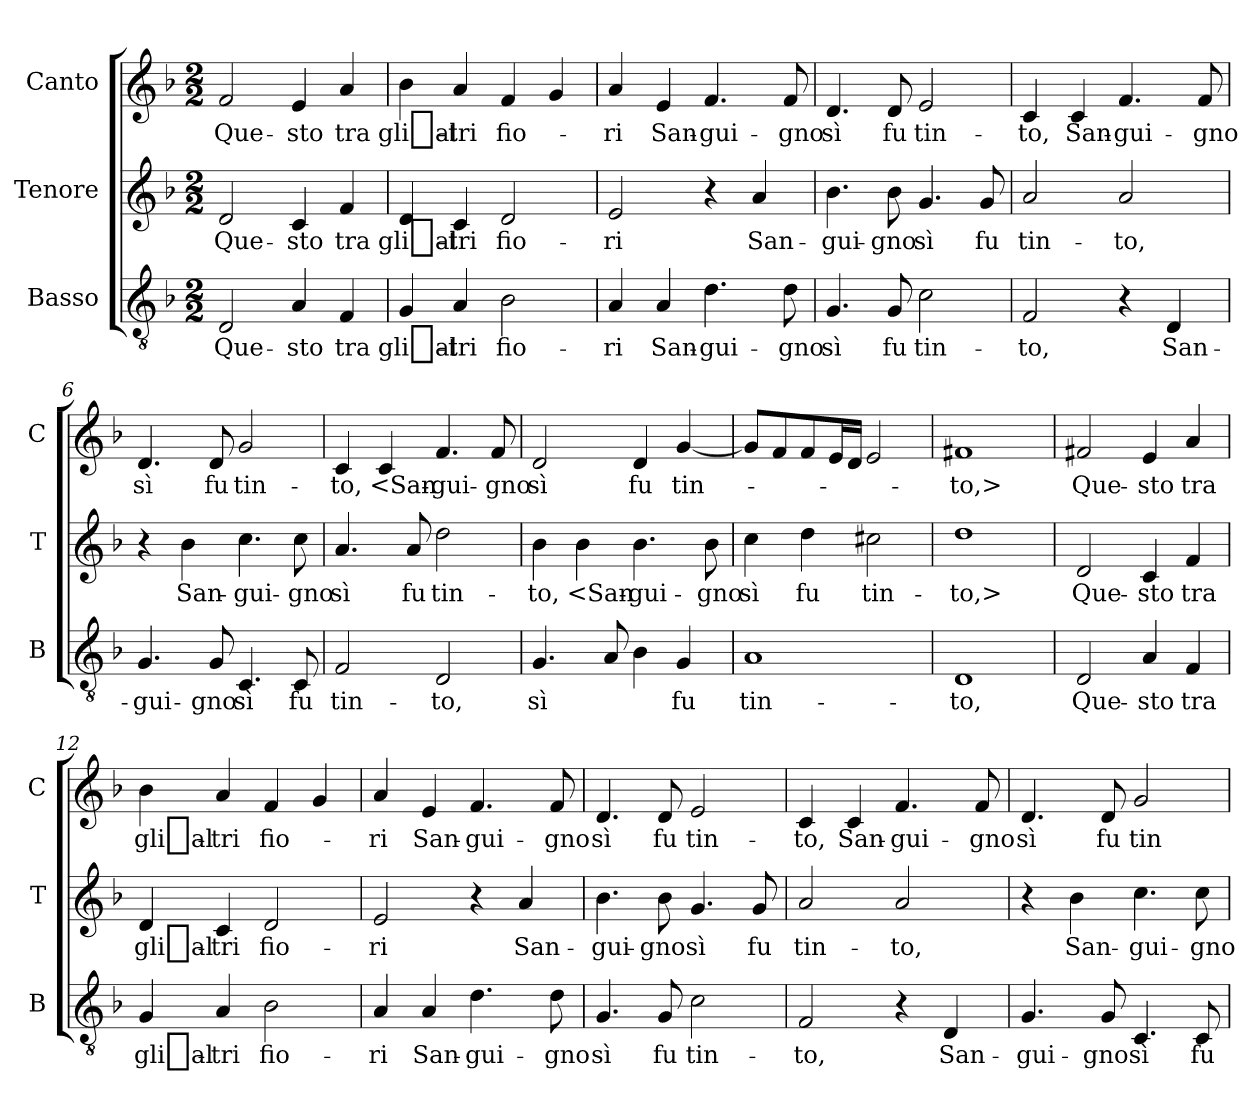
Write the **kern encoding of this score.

**kern	**text	**kern	**text	**kern	**text
*part3	*part3	*part2	*part2	*part1	*part1
*staff3	*staff3	*staff2	*staff2	*staff1	*staff1
*I"Basso	*	*I"Tenore	*	*I"Canto	*
*I'B	*	*I'T	*	*I'C	*
*clefGv2	*	*clefG2	*	*clefG2	*
*k[b-]	*	*k[b-]	*	*k[b-]	*
*F:	*	*F:	*	*F:	*
*M2/2	*	*M2/2	*	*M2/2	*
=1	=1	=1	=1	=1	=1
2D	Que-	2d	Que-	2f	Que-
4A	-sto	4c	-sto	4e	-sto
4F	tra	4f	tra	4a	tra
=2	=2	=2	=2	=2	=2
4G	gli_al-	4d	gli_al-	4b-	gli_al-
4A	-tri	4c	-tri	4a	-tri
2B-	fio-	2d	fio-	4f	fio-
.	.	.	.	4g	.
=3	=3	=3	=3	=3	=3
4A	-ri	2e	-ri	4a	-ri
4A	San-	.	.	4e	San-
4.d	-gui-	4r	.	4.f	-gui-
.	.	4a	San-	.	.
8d	-gno	.	.	8f	-gno
=4	=4	=4	=4	=4	=4
4.G	sì	4.b-	-gui-	4.d	sì
8G	fu	8b-	-gno	8d	fu
2c	tin-	4.g	sì	2e	tin-
.	.	8g	fu	.	.
=5	=5	=5	=5	=5	=5
2F	-to,	2a	tin-	4c	-to,
.	.	.	.	4c	San-
4r	.	2a	-to,	4.f	-gui-
4D	San-	.	.	.	.
.	.	.	.	8f	-gno
=6	=6	=6	=6	=6	=6
4.G	-gui-	4r	.	4.d	sì
.	.	4b-	San-	.	.
8G	-gno	.	.	8d	fu
4.C	sì	4.cc	-gui-	2g	tin-
8C	fu	8cc	-gno	.	.
=7	=7	=7	=7	=7	=7
2F	tin-	4.a	sì	4c	-to,
.	.	.	.	4c	<San-
.	.	8a	fu	.	.
2D	-to,	2dd	tin-	4.f	-gui-
.	.	.	.	8f	-gno
=8	=8	=8	=8	=8	=8
4.G	sì	4b-	-to,	2d	sì
.	.	4b-	<San-	.	.
8A	.	.	.	.	.
4B-	.	4.b-	-gui-	4d	fu
4G	fu	.	.	[4g	tin-
.	.	8b-	-gno	.	.
=9	=9	=9	=9	=9	=9
1A	tin-	4cc	sì	8gL]	.
.	.	.	.	8f	.
.	.	4dd	fu	8f	.
.	.	.	.	16eL	.
.	.	.	.	16dJJ	.
.	.	2cc#X	tin-	2e	.
=10	=10	=10	=10	=10	=10
1D	-to,	1dd	-to,>	1f#X	-to,>
=11	=11	=11	=11	=11	=11
2D	Que-	2d	Que-	2f#X	Que-
4A	-sto	4c	-sto	4e	-sto
4F	tra	4f	tra	4a	tra
=12	=12	=12	=12	=12	=12
4G	gli_al-	4d	gli_al-	4b-	gli_al-
4A	-tri	4c	-tri	4a	-tri
2B-	fio-	2d	fio-	4f	fio-
.	.	.	.	4g	.
=13	=13	=13	=13	=13	=13
4A	-ri	2e	-ri	4a	-ri
4A	San-	.	.	4e	San-
4.d	-gui-	4r	.	4.f	-gui-
.	.	4a	San-	.	.
8d	-gno	.	.	8f	-gno
=14	=14	=14	=14	=14	=14
4.G	sì	4.b-	-gui-	4.d	sì
8G	fu	8b-	-gno	8d	fu
2c	tin-	4.g	sì	2e	tin-
.	.	8g	fu	.	.
=15	=15	=15	=15	=15	=15
2F	-to,	2a	tin-	4c	-to,
.	.	.	.	4c	San-
4r	.	2a	-to,	4.f	-gui-
4D	San-	.	.	.	.
.	.	.	.	8f	-gno
=16	=16	=16	=16	=16	=16
4.G	-gui-	4r	.	4.d	sì
.	.	4b-	San-	.	.
8G	-gno	.	.	8d	fu
4.C	sì	4.cc	-gui-	2g	tin-
8C	fu	8cc	-gno	.	.
=	=	=	=	=	=
*-	*-	*-	*-	*-	*-
